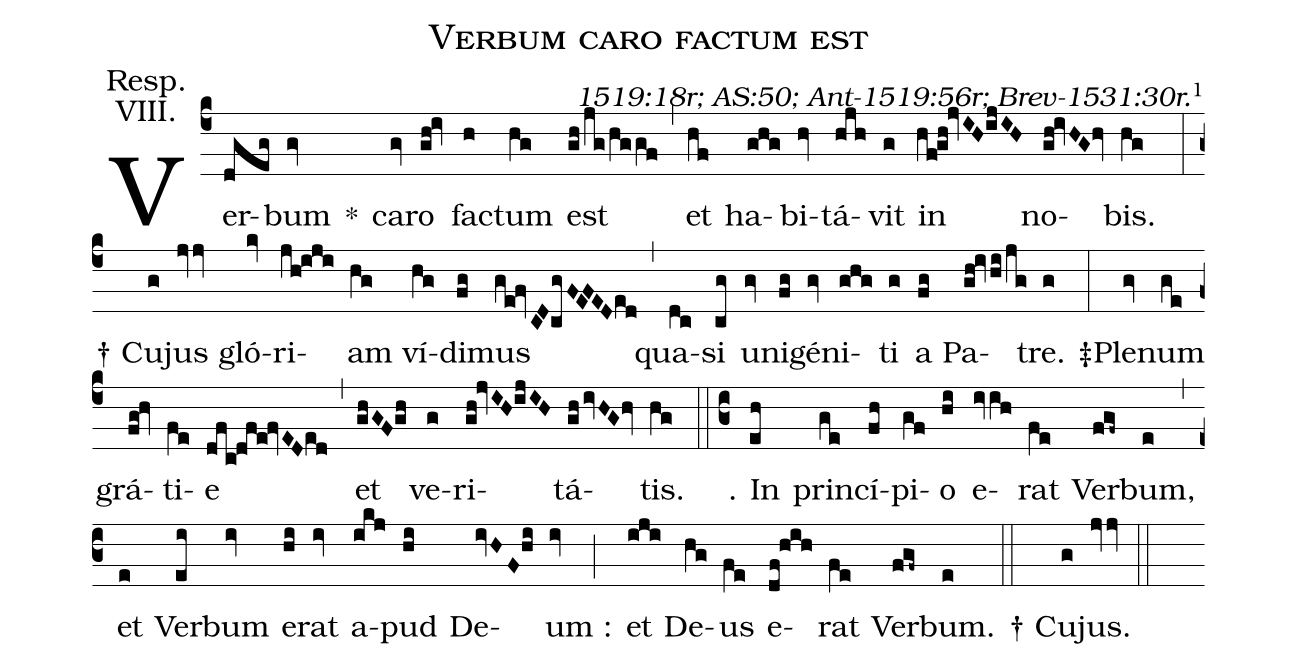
name: Verbum caro factum est;
commentary: 1519:18r; AS:50; Ant-1519:56r; Brev-1531:30r.\footnote{In 1519:18r. the third `Verbum' is set GD.E.};
annotation: Resp.;
annotation: VIII.;
%%
(c4) Ver(dgeg)bum(gv) *() ca(gv)ro(gh!iv) fac(h)tum(hg) est(gh/jg/hggf) (,)
et(hf) ha(ghg)bi(hv)tá(hjh)vit(g) in(hf!gh!jvIH/0ijIH) no(gh!ivHG/0hv)bis.(hg) (:)

<sp>†</sp> Cu(g)jus(jvjv) gló(kv)ri(jh!iji)am(hg) ví(hg)di(fg)mus(ge!fvCD/0cgFEFED/0ed) (,)
qua(dc)si(cg) u(gv)ni(fg)gé(gv)ni(ghg)ti(g) a(fg) Pa(gh!ivhi/jg)tre.(g) (:)

‡Ple(gv)num(ge) grá(fg!hv)ti(fe)e(dfc!dfe!fvED/0ed) (,)
et(ghGF/0gh) ve(g)ri(gh!jvIH/0ijIH)tá(ghivHG/0hv)tis.(hg) (::c3)

<sp>℣.</sp> In(eh) prin(ge)cí(fh)pi(gf)o(hi) e(ivih)rat(fe) Ver(fgf~)bum,(e) (,)
et(e) Ver(ei)bum(iv) e(hi)rat(iv) a(ikj)pud(hi) De(ivHF/0hi)um :(iv) (;)
et(iji) De(hg)us(fe) e(df!hih)rat(fe) Ver(fgf~)bum.(e) (::)
<sp>†</sp> Cu(g)jus.(jvjv) (::)
